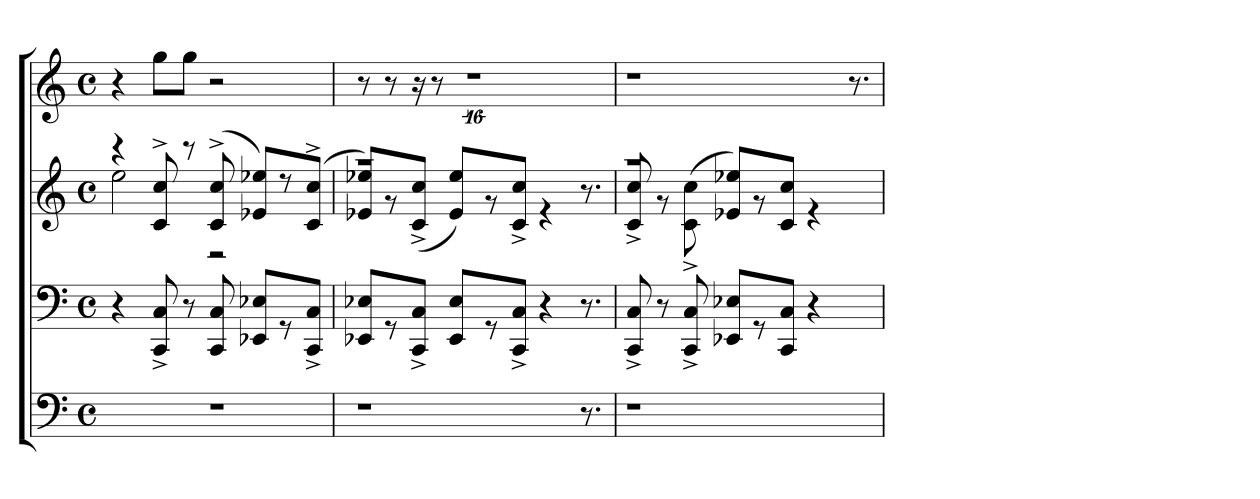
**kern	**kern	**kern	**kern
*part3	*part2	*part2	*part1
*staff4	*staff3	*staff2	*staff1
*clefF4	*clefF4	*clefG2	*clefG2
*k[]	*k[]	*k[]	*k[]
*M4/4	*M4/4	*M4/4	*M4/4
*met(c)	*met(c)	*met(c)	*met(c)
=1	=1	=1	=1
*	*	*^	*
1r	4r	4r	2ee<\	4r
.	8CC/^> 8C/^>	8c/^< 8cc/^<	.	8gg!\L
.	8r	8r	.	8gg!\J
.	8CC/ 8C/	(<8c/^> 8cc/^>	2r	2r
.	8EE-X/ 8E-X/L	8e-X/ 8ee-X/L)	.	.
.	8r	8r	.	.
.	8CC/^> 8C/^>J	(<8c/^< 8cc/^<J	.	.
=2	=2	=2	=2	=2
1r	8EE-X/ 8E-X/L	1r	8e-X/ 8ee-X/L)	8r
.	8r	.	8r	8r
.	8CC/^> 8C/^>J	.	(<8c/^> 8cc/^>J	16r
.	.	.	.	8r
.	8EE-/ 8E-/L	.	8e-/ 8ee-/L)	.
.	.	.	.	16%9r
.	8r	.	8r	.
.	8CC/^> 8C/^>J	.	8c/^< 8cc/^<J	.
.	4r	.	4r	.
8.r	8.r	8.r	8.ryy	8.ryy
=3	=3	=3	=3	=3
1r	8CC/^> 8C/^>	1r	8c/^> 8cc/^>	1r
.	8r	.	8r	.
.	8CC/^> 8C/^>	.	(<8c\^< 8cc\^<	.
.	8EE-X/ 8E-X/L	.	8e-X/ 8ee-X/L)	.
.	8r	.	8r	.
.	8CC/ 8C/J	.	8c/ 8cc/J	.
.	4r	.	4r	.
8.ryy	8.ryy	8.ryy	8.ryy	8.r
*	*	*v	*v	*
=	=	=	=
*-	*-	*-	*-
